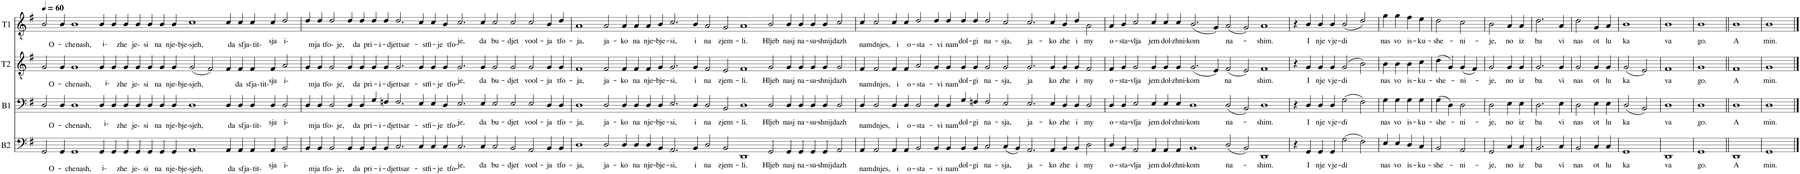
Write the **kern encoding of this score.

**kern	**text	**kern	**text	**kern	**text	**kern	**text
*part4	*part4	*part3	*part3	*part2	*part2	*part1	*part1
*staff4	*staff4	*staff3	*staff3	*staff2	*staff2	*staff1	*staff1
*I"B2	*	*I"B1	*	*I"T2	*	*I"T1	*
*I'B2	*	*I'B1	*	*I'T2	*	*I'T1	*
*clefF4	*	*clefF4	*	*clefGv2	*	*clefGv2	*
*k[f#]	*	*k[f#]	*	*k[f#]	*	*k[f#]	*
=1	=1	=1	=1	=1	=1	=1	=1
!	!LO:LY:b	!	!LO:LY:b	!	!LO:LY:b	!	!LO:LY:b
2GG/	O-	2D/	O-	2G/	O-	2B/	O-
!	!LO:LY:b	!	!LO:LY:b	!	!LO:LY:b	!	!LO:LY:b
4GG/	-che	4D/	-che	4G/	-che	4B/	-che
!	!LO:LY:b	!	!LO:LY:b	!	!LO:LY:b	!	!LO:LY:b
[4GG	nash,	[4D	nash,	[4G	nash,	[4B	nash,
2.ryy	.	2.ryy	.	2.ryy	.	2.ryy	.
!	!LO:LY:b	!	!LO:LY:b	!	!LO:LY:b	!	!LO:LY:b
4GG/	i-	4D/	i-	4G/	i-	4B/	i-
!	!LO:LY:b	!	!LO:LY:b	!	!LO:LY:b	!	!LO:LY:b
4GG/	zhe	4D/	zhe	4G/	zhe	4B/	zhe
!	!LO:LY:b	!	!LO:LY:b	!	!LO:LY:b	!	!LO:LY:b
4GG/	je-	4D/	je-	4G/	je-	4B/	je-
!	!LO:LY:b	!	!LO:LY:b	!	!LO:LY:b	!	!LO:LY:b
4GG/	si	4D/	si	4G/	si	4B/	si
!	!LO:LY:b	!	!LO:LY:b	!	!LO:LY:b	!	!LO:LY:b
4GG/	na	4D/	na	4G/	na	4B/	na
!	!LO:LY:b	!	!LO:LY:b	!	!LO:LY:b	!	!LO:LY:b
4GG/	nje-	4D/	nje-	4G/	nje-	4B/	nje-
!	!LO:LY:b	!	!LO:LY:b	!	!LO:LY:b	!	!LO:LY:b
4GG/	bje-	4D/	bje-	4G/	bje-	4B/	bje-
!	!LO:LY:b	!	!LO:LY:b	!	!LO:LY:b	!	!LO:LY:b
1AA	sjeh,	1D	sjeh,	(2G/	sjeh,	1c	sjeh,
.	.	.	.	2F#/)	.	.	.
!	!LO:LY:b	!	!LO:LY:b	!	!LO:LY:b	!	!LO:LY:b
4AA/	da	4D/	da	4F#/	da	4c/	da
!	!LO:LY:b	!	!LO:LY:b	!	!LO:LY:b	!	!LO:LY:b
4AA/	sfja-	4D/	sfja-	4F#/	sfja-	4c/	sfja-
!	!LO:LY:b	!	!LO:LY:b	!	!LO:LY:b	!	!LO:LY:b
4AA/	tit-	4D/	tit-	4F#/	tit-	4c/	tit-
!	!LO:LY:b	!	!LO:LY:b	!	!LO:LY:b	!	!LO:LY:b
4AA/	sja	4D/	sja	4F#/	sja	4c/	sja
!	!LO:LY:b	!	!LO:LY:b	!	!LO:LY:b	!	!LO:LY:b
2BB/	i-	2D/	i-	2A/	i-	2d/	i-
=2	=2	=2	=2	=2	=2	=2	=2
!	!LO:LY:b	!	!LO:LY:b	!	!LO:LY:b	!	!LO:LY:b
4BB/	mja	4D/	mja	4G/	mja	4d/	mja
2.GG]	.	2.D]	.	2.G]	.	2.B]	.
!	!LO:LY:b	!	!LO:LY:b	!	!LO:LY:b	!	!LO:LY:b
4BB/	tfo-	4D/	tfo-	4G/	tfo-	4d/	tfo-
!	!LO:LY:b	!	!LO:LY:b	!	!LO:LY:b	!	!LO:LY:b
2BB/	je,	2D/	je,	2G/	je,	2d/	je,
!	!LO:LY:b	!	!LO:LY:b	!	!LO:LY:b	!	!LO:LY:b
4BB/	da	4D/	da	4G/	da	4d/	da
!	!LO:LY:b	!	!LO:LY:b	!	!LO:LY:b	!	!LO:LY:b
4BB/	pri-	4D/	pri-	4G/	pri-	4d/	pri-
!	!LO:LY:b	!	!LO:LY:b	!	!LO:LY:b	!	!LO:LY:b
4BB/	-i-	4G/	-i-	4G/	-i-	4d/	-i-
!	!LO:LY:b	!	!LO:LY:b	!	!LO:LY:b	!	!LO:LY:b
4BB/	-djet	4Fn/	-djet	4G/	-djet	4d/	-djet
!	!LO:LY:b	!	!LO:LY:b	!	!LO:LY:b	!	!LO:LY:b
2.C/	tsar-	2.F/	tsar-	2.G/	tsar-	2.d/	tsar-
!	!LO:LY:b	!	!LO:LY:b	!	!LO:LY:b	!	!LO:LY:b
4C/	-stfi-	4E/	-stfi-	4G/	-stfi-	4c/	-stfi-
!	!LO:LY:b	!	!LO:LY:b	!	!LO:LY:b	!	!LO:LY:b
4C/	-je	4E/	-je	4G/	-je	4c/	-je
!	!LO:LY:b	!	!LO:LY:b	!	!LO:LY:b	!	!LO:LY:b
4C/	tfo-	4D/	tfo-	4G/	tfo-	4B/	tfo-
!	!LO:LY:b	!	!LO:LY:b	!	!LO:LY:b	!	!LO:LY:b
2.C/	-je,	2.E/	-je,	2.G/	-je,	2.c/	-je,
!	!LO:LY:b	!	!LO:LY:b	!	!LO:LY:b	!	!LO:LY:b
4C/	da	4E/	da	4G/	da	4c/	da
!	!LO:LY:b	!	!LO:LY:b	!	!LO:LY:b	!	!LO:LY:b
2C/	bu-	2E/	bu-	2G/	bu-	2c/	bu-
!	!LO:LY:b	!	!LO:LY:b	!	!LO:LY:b	!	!LO:LY:b
2BB/	-djet	2E/	-djet	2G/	-djet	2c/	-djet
!	!LO:LY:b	!	!LO:LY:b	!	!LO:LY:b	!	!LO:LY:b
2AA/	vool-	2E/	vool-	2G/	vool-	2c/	vool-
!	!LO:LY:b	!	!LO:LY:b	!	!LO:LY:b	!	!LO:LY:b
4BB/	-ja	4D/	-ja	4G/	-ja	4B/	-ja
!	!LO:LY:b	!	!LO:LY:b	!	!LO:LY:b	!	!LO:LY:b
4BB/	tfo-	4D/	tfo-	4G/	tfo-	4d/	tfo-
=3	=3	=3	=3	=3	=3	=3	=3
!	!LO:LY:b	!	!LO:LY:b	!	!LO:LY:b	!	!LO:LY:b
1D	-ja,	1D	-ja,	1F#	-ja,	1A	-ja,
!	!LO:LY:b	!	!LO:LY:b	!	!LO:LY:b	!	!LO:LY:b
2D/	ja-	2D/	ja-	2F#/	ja-	2A/	ja-
!	!LO:LY:b	!	!LO:LY:b	!	!LO:LY:b	!	!LO:LY:b
4D/	-ko	4D/	-ko	4F#/	-ko	4A/	-ko
!	!LO:LY:b	!	!LO:LY:b	!	!LO:LY:b	!	!LO:LY:b
4D/	na	4D/	na	4F#/	na	4A/	na
!	!LO:LY:b	!	!LO:LY:b	!	!LO:LY:b	!	!LO:LY:b
4D/	nje-	4D/	nje-	4F#/	nje-	4A/	nje-
!	!LO:LY:b	!	!LO:LY:b	!	!LO:LY:b	!	!LO:LY:b
4BB/	-bje-	4D/	-bje-	4G/	-bje-	4B/	-bje-
!	!LO:LY:b	!	!LO:LY:b	!	!LO:LY:b	!	!LO:LY:b
2.AA/	-si,	2.E/	-si,	2.G/	-si,	2.c/	-si,
!	!LO:LY:b	!	!LO:LY:b	!	!LO:LY:b	!	!LO:LY:b
4BB/	i	4D/	i	4G/	i	4B/	i
!	!LO:LY:b	!	!LO:LY:b	!	!LO:LY:b	!	!LO:LY:b
2D/	na	2D/	na	2F#/	na	2A/	na
!	!LO:LY:b	!	!LO:LY:b	!	!LO:LY:b	!	!LO:LY:b
2BB/	zjem-	2BB/	zjem-	2E/	zjem-	2G/	zjem-
!	!LO:LY:b	!	!LO:LY:b	!	!LO:LY:b	!	!LO:LY:b
1DD	-li.	1D	-li.	1F#	-li.	1A	-li.
!	!LO:LY:b	!	!LO:LY:b	!	!LO:LY:b	!	!LO:LY:b
2GG/	Hljeb	2D/	Hljeb	2G/	Hljeb	2B/	Hljeb
!	!LO:LY:b	!	!LO:LY:b	!	!LO:LY:b	!	!LO:LY:b
4GG/	nasj	4D/	nasj	4G/	nasj	4B/	nasj
!	!LO:LY:b	!	!LO:LY:b	!	!LO:LY:b	!	!LO:LY:b
4GG/	na-	4D/	na-	4G/	na-	4B/	na-
!	!LO:LY:b	!	!LO:LY:b	!	!LO:LY:b	!	!LO:LY:b
4GG/	-su-	4D/	-su-	4G/	-su-	4B/	-su-
!	!LO:LY:b	!	!LO:LY:b	!	!LO:LY:b	!	!LO:LY:b
4GG/	-shnij	4D/	-shnij	4G/	-shnij	4B/	-shnij
!	!LO:LY:b	!	!LO:LY:b	!	!LO:LY:b	!	!LO:LY:b
2AA/	dazh	2D/	dazh	2G/	dazh	2c/	dazh
=4	=4	=4	=4	=4	=4	=4	=4
!	!LO:LY:b	!	!LO:LY:b	!	!LO:LY:b	!	!LO:LY:b
4AA/	nam	4D/	nam	4F#/	nam	4c/	nam
!	!LO:LY:b	!	!LO:LY:b	!	!LO:LY:b	!	!LO:LY:b
2AA/	dnjes,	2D/	dnjes,	2F#/	dnjes,	2c/	dnjes,
!	!LO:LY:b	!	!LO:LY:b	!	!LO:LY:b	!	!LO:LY:b
4AA/	i	4D/	i	4F#/	i	4c/	i
!	!LO:LY:b	!	!LO:LY:b	!	!LO:LY:b	!	!LO:LY:b
4AA/	o-	4D/	o-	4F#/	o-	4c/	o-
!	!LO:LY:b	!	!LO:LY:b	!	!LO:LY:b	!	!LO:LY:b
2BB/	-sta-	2D/	-sta-	2A/	-sta-	2d/	-sta-
!	!LO:LY:b	!	!LO:LY:b	!	!LO:LY:b	!	!LO:LY:b
4BB/	-vi	4D/	-vi	4G/	-vi	4d/	-vi
!	!LO:LY:b	!	!LO:LY:b	!	!LO:LY:b	!	!LO:LY:b
4BB/	nam	4D/	nam	4G/	nam	4d/	nam
!	!LO:LY:b	!	!LO:LY:b	!	!LO:LY:b	!	!LO:LY:b
4BB/	dol-	4G/	dol-	4G/	dol-	4d/	dol-
!	!LO:LY:b	!	!LO:LY:b	!	!LO:LY:b	!	!LO:LY:b
4BB/	-gi	4Fn/	-gi	4G/	-gi	4d/	-gi
!	!LO:LY:b	!	!LO:LY:b	!	!LO:LY:b	!	!LO:LY:b
2C/	na-	2F/	na-	2G/	na-	2d/	na-
!	!LO:LY:b	!	!LO:LY:b	!	!LO:LY:b	!	!LO:LY:b
(4C/	sja,	2E/	sja,	2G/	sja,	2c/	sja,
4BB/)	.	.	.	.	.	.	.
!	!LO:LY:b	!	!LO:LY:b	!	!LO:LY:b	!	!LO:LY:b
2.AA/	ja-	2.E/	ja-	2.G/	ja	2.c/	ja-
!	!LO:LY:b	!	!LO:LY:b	!	!LO:LY:b	!	!LO:LY:b
4AA/	ko	4E/	ko	4G/	ko	4c/	ko
!	!LO:LY:b	!	!LO:LY:b	!	!LO:LY:b	!	!LO:LY:b
4BB/	zhe	4D/	zhe	4G/	zhe	4B/	zhe
!	!LO:LY:b	!	!LO:LY:b	!	!LO:LY:b	!	!LO:LY:b
4BB/	i	4D/	i	4G/	i	4d/	i
!	!LO:LY:b	!	!LO:LY:b	!	!LO:LY:b	!	!LO:LY:b
2D\	my	2D/	my	2F#/	my	2A\	my
=5	=5	=5	=5	=5	=5	=5	=5
!	!LO:LY:b	!	!LO:LY:b	!	!LO:LY:b	!	!LO:LY:b
4D/	o-	4D/	o-	4F#/	o-	4A/	o-
!	!LO:LY:b	!	!LO:LY:b	!	!LO:LY:b	!	!LO:LY:b
4BB/	-sta-	4D/	-sta-	4G/	-sta-	4B/	-sta-
!	!LO:LY:b	!	!LO:LY:b	!	!LO:LY:b	!	!LO:LY:b
2AA/	-vlja	2E/	-vlja	2G/	-vlja	2c/	-vlja
!	!LO:LY:b	!	!LO:LY:b	!	!LO:LY:b	!	!LO:LY:b
4AA/	jem	4E/	jem	4G/	jem	4c/	jem
!	!LO:LY:b	!	!LO:LY:b	!	!LO:LY:b	!	!LO:LY:b
4AA/	dol-	4E/	dol-	4G/	dol-	4c/	dol-
!	!LO:LY:b	!	!LO:LY:b	!	!LO:LY:b	!	!LO:LY:b
4AA/	-zhni-	4E/	-zhni-	4G/	-zhni-	4c/	-zhni-
!	!LO:LY:b	!	!LO:LY:b	!	!LO:LY:b	!	!LO:LY:b
1BB	-kom	1D	-kom	(2.G/	-kom	(2.B/	-kom
.	.	.	.	4E/)	.	4G/)	.
!	!LO:LY:b	!	!LO:LY:b	!	!LO:LY:b	!	!LO:LY:b
(2D/	na-	(2D/	na-	(2F#/	na	(2A/	na-
2BB/)	.	2BB/)	.	2E/)	.	2G/)	.
!	!LO:LY:b	!	!LO:LY:b	!	!LO:LY:b	!	!LO:LY:b
1DD	shim.	1D	shim.	1F#	shim.	1A	shim.
=6	=6	=6	=6	=6	=6	=6	=6
4r	.	4r	.	4r	.	4r	.
!	!LO:LY:b	!	!LO:LY:b	!	!LO:LY:b	!	!LO:LY:b
4GG/	I	4D/	I	4G/	I	4B/	I
!	!LO:LY:b	!	!LO:LY:b	!	!LO:LY:b	!	!LO:LY:b
4GG/	nje	4D/	nje	4G/	nje	4B/	nje
!	!LO:LY:b	!	!LO:LY:b	!	!LO:LY:b	!	!LO:LY:b
4GG/	vje-	4D/	vje-	4G/	vje-	4B/	vje-
!	!LO:LY:b	!	!LO:LY:b	!	!LO:LY:b	!	!LO:LY:b
(2G\	-di	(2G\	-di	(2G/	-di	(2B/	-di
2F#\)	.	2F#\)	.	2B\)	.	2d/)	.
=7	=7	=7	=7	=7	=7	=7	=7
!	!LO:LY:b	!	!LO:LY:b	!	!LO:LY:b	!	!LO:LY:b
4E/	nas	4G\	nas	4B\	nas	4g\	nas
!	!LO:LY:b	!	!LO:LY:b	!	!LO:LY:b	!	!LO:LY:b
4E/	vo	4G\	vo	4B\	vo	4g\	vo
!	!LO:LY:b	!	!LO:LY:b	!	!LO:LY:b	!	!LO:LY:b
4D/	is-	4G\	is-	4B\	is-	4f#\	is-
!	!LO:LY:b	!	!LO:LY:b	!	!LO:LY:b	!	!LO:LY:b
4C/	-ku-	4G\	-ku-	4c\	-ku-	4e\	-ku-
=8	=8	=8	=8	=8	=8	=8	=8
!	!LO:LY:b	!	!LO:LY:b	!	!LO:LY:b	!	!LO:LY:b
2BB/	-she-	(4G\	-she-	(4d\	-she-	2d\	-she-
.	.	4D\)	.	4G/)	.	.	.
!	!LO:LY:b	!	!LO:LY:b	!	!LO:LY:b	!	!LO:LY:b
2AA/	-ni-	2D\	-ni-	(4G/	-ni-	2c\	-ni-
.	.	.	.	4F#/)	.	.	.
=9	=9	=9	=9	=9	=9	=9	=9
!	!LO:LY:b	!	!LO:LY:b	!	!LO:LY:b	!	!LO:LY:b
2GG/	-je,	2D\	-je,	2G/	-je,	2B\	-je,
!	!LO:LY:b	!	!LO:LY:b	!	!LO:LY:b	!	!LO:LY:b
4C/	no	4E\	no	4G/	no	4A/	no
!	!LO:LY:b	!	!LO:LY:b	!	!LO:LY:b	!	!LO:LY:b
4C/	iz	4E\	iz	4G/	iz	4A/	iz
=10	=10	=10	=10	=10	=10	=10	=10
!	!LO:LY:b	!	!LO:LY:b	!	!LO:LY:b	!	!LO:LY:b
2.BB/	ba	2.D\	ba	2.G/	ba	2.d\	ba
!	!LO:LY:b	!	!LO:LY:b	!	!LO:LY:b	!	!LO:LY:b
4C/	vi	4E\	vi	4G/	vi	4A/	vi
=11	=11	=11	=11	=11	=11	=11	=11
!	!LO:LY:b	!	!LO:LY:b	!	!LO:LY:b	!	!LO:LY:b
2BB/	nas	2D\	nas	2G/	nas	2d\	nas
!	!LO:LY:b	!	!LO:LY:b	!	!LO:LY:b	!	!LO:LY:b
4C/	ot	4E\	ot	4G/	ot	4G/	ot
!	!LO:LY:b	!	!LO:LY:b	!	!LO:LY:b	!	!LO:LY:b
4C/	lu	4E\	lu	4G/	lu	4A/	lu
=12	=12	=12	=12	=12	=12	=12	=12
!	!LO:LY:b	!	!LO:LY:b	!	!LO:LY:b	!	!LO:LY:b
1GG	ka	(2D/	ka	(2G/	ka	1B	ka
.	.	2BB/)	.	2E/)	.	.	.
=13	=13	=13	=13	=13	=13	=13	=13
!	!LO:LY:b	!	!LO:LY:b	!	!LO:LY:b	!	!LO:LY:b
1DD	va	1D	va	1F#	va	1B	va
=14	=14	=14	=14	=14	=14	=14	=14
!	!LO:LY:b	!	!LO:LY:b	!	!LO:LY:b	!	!LO:LY:b
1GG	go.	1D	go.	1G	go.	1B	go.
=15||	=15||	=15||	=15||	=15||	=15||	=15||	=15||
!	!LO:LY:b	!	!LO:LY:b	!	!LO:LY:b	!	!LO:LY:b
1DD	A	1D	A	1F#	A	1B	A
=16	=16	=16	=16	=16	=16	=16	=16
!	!LO:LY:b	!	!LO:LY:b	!	!LO:LY:b	!	!LO:LY:b
1GG	min.	1D	min.	1G	min.	1B	min.
==	==	==	==	==	==	==	==
*-	*-	*-	*-	*-	*-	*-	*-
